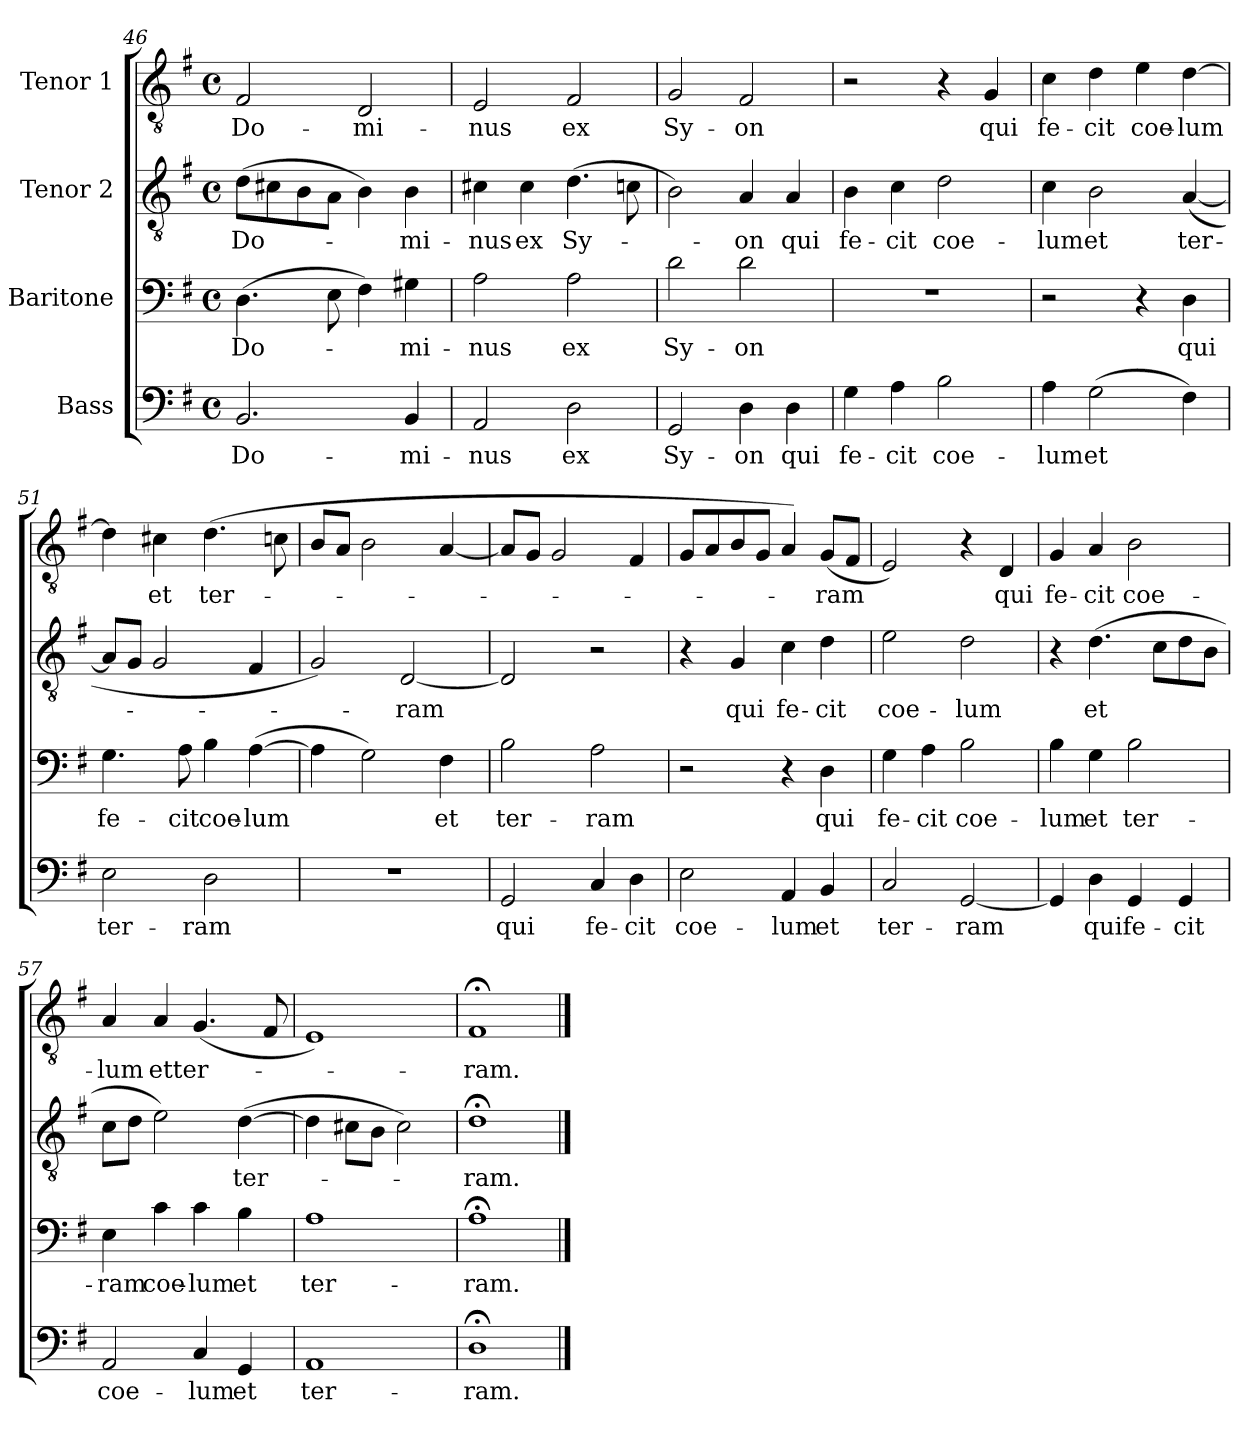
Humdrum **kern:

**kern	**text	**kern	**text	**kern	**text	**kern	**text
*part4	*part4	*part3	*part3	*part2	*part2	*part1	*part1
*staff4	*staff4	*staff3	*staff3	*staff2	*staff2	*staff1	*staff1
*I"Bass	*	*I"Baritone	*	*I"Tenor 2	*	*I"Tenor 1	*
*clefF4	*	*clefF4	*	*clefGv2	*	*clefGv2	*
*k[f#]	*	*k[f#]	*	*k[f#]	*	*k[f#]	*
*G:	*	*G:	*	*G:	*	*G:	*
*M4/4	*	*M4/4	*	*M4/4	*	*M4/4	*
*met(c)	*	*met(c)	*	*met(c)	*	*met(c)	*
=46	=46	=46	=46	=46	=46	=46	=46
2.BB/	Do-	(4.D\	Do-	(8d\L	Do-	2F#/	Do-
.	.	.	.	8c#X\	.	.	.
.	.	.	.	8B\	.	.	.
.	.	8E\	.	8A\J	.	.	.
.	.	4F#\)	.	4B\)	.	2D/	-mi-
4BB/	-mi-	4G#X\	-mi-	4B\	-mi-	.	.
=47	=47	=47	=47	=47	=47	=47	=47
2AA/	-nus	2A\	-nus	4c#X\	-nus	2E/	-nus
.	.	.	.	4c#\	ex	.	.
2D\	ex	2A\	ex	(4.d\	Sy-	2F#/	ex
.	.	.	.	8cn\	.	.	.
!!LO:LB:g=z
=48	=48	=48	=48	=48	=48	=48	=48
2GG/	Sy-	2d\	Sy-	2B\)	.	2G/	Sy-
4D\	-on	2d\	-on	4A/	-on	2F#/	-on
4D\	qui	.	.	4A/	qui	.	.
=49	=49	=49	=49	=49	=49	=49	=49
4G\	fe-	1r	.	4B\	fe-	2r	.
4A\	-cit	.	.	4c\	-cit	.	.
2B\	coe-	.	.	2d\	coe-	4r	.
.	.	.	.	.	.	4G/	qui
=50	=50	=50	=50	=50	=50	=50	=50
4A\	-lum	2r	.	4c\	-lum	4c\	fe-
(2G\	et	.	.	2B\	et	4d\	-cit
.	.	4r	.	.	.	4e\	coe-
4F#\)	.	4D\	qui	([4A/	ter-	[4d\	-lum
=51	=51	=51	=51	=51	=51	=51	=51
2E\	ter-	4.G\	fe-	8A/L]	.	4d\]	.
.	.	.	.	8G/J	.	.	.
.	.	.	.	2G/	.	4c#X\	et
.	.	8A\	-cit	.	.	.	.
2D\	-ram	4B\	coe-	.	.	(4.d\	ter-
.	.	([4A\	-lum	4F#/	.	.	.
.	.	.	.	.	.	8cn\	.
=52	=52	=52	=52	=52	=52	=52	=52
1r	.	4A\]	.	2G/)	.	8B/L	.
.	.	.	.	.	.	8A/J	.
.	.	2G\)	.	.	.	2B\	.
.	.	.	.	[2D/	-ram	.	.
.	.	4F#\	et	.	.	[4A/	.
=53	=53	=53	=53	=53	=53	=53	=53
2GG/	qui	2B\	ter-	2D/]	.	8A/L]	.
.	.	.	.	.	.	8G/J	.
.	.	.	.	.	.	2G/	.
4C/	fe-	2A\	-ram	2r	.	.	.
4D\	-cit	.	.	.	.	4F#/	.
!!LO:LB:g=z
=54	=54	=54	=54	=54	=54	=54	=54
2E\	coe-	2r	.	4r	.	8G/L	.
.	.	.	.	.	.	8A/	.
.	.	.	.	4G/	qui	8B/	.
.	.	.	.	.	.	8G/J	.
4AA/	-lum	4r	.	4c\	fe-	4A/)	.
4BB/	et	4D\	qui	4d\	-cit	(8G/L	-ram
.	.	.	.	.	.	8F#/J	.
=55	=55	=55	=55	=55	=55	=55	=55
2C/	ter-	4G\	fe-	2e\	coe-	2E/)	.
.	.	4A\	-cit	.	.	.	.
[2GG/	-ram	2B\	coe-	2d\	-lum	4r	.
.	.	.	.	.	.	4D/	qui
=56	=56	=56	=56	=56	=56	=56	=56
4GG/]	.	4B\	-lum	4r	.	4G/	fe-
4D\	qui	4G\	et	(4.d\	et	4A/	-cit
4GG/	fe-	2B\	ter-	.	.	2B\	coe-
.	.	.	.	8c\L	.	.	.
4GG/	-cit	.	.	8d\	.	.	.
.	.	.	.	8B\J	.	.	.
=57	=57	=57	=57	=57	=57	=57	=57
2AA/	coe-	4E\	-ram	8c\L	.	4A/	-lum
.	.	.	.	8d\J	.	.	.
.	.	4c\	coe-	2e\)	.	4A/	et
4C/	-lum	4c\	-lum	.	.	(4.G/	ter-
4GG/	et	4B\	et	([4d\	ter-	.	.
.	.	.	.	.	.	8F#/	.
=58	=58	=58	=58	=58	=58	=58	=58
1AA	ter-	1A	ter-	4d\]	.	1E)	.
.	.	.	.	8c#X\L	.	.	.
.	.	.	.	8B\J	.	.	.
.	.	.	.	2c#\)	.	.	.
=59	=59	=59	=59	=59	=59	=59	=59
1D;<	-ram.	1A;<	-ram.	1d;<	-ram.	1F#;<	-ram.
==	==	==	==	==	==	==	==
*-	*-	*-	*-	*-	*-	*-	*-
